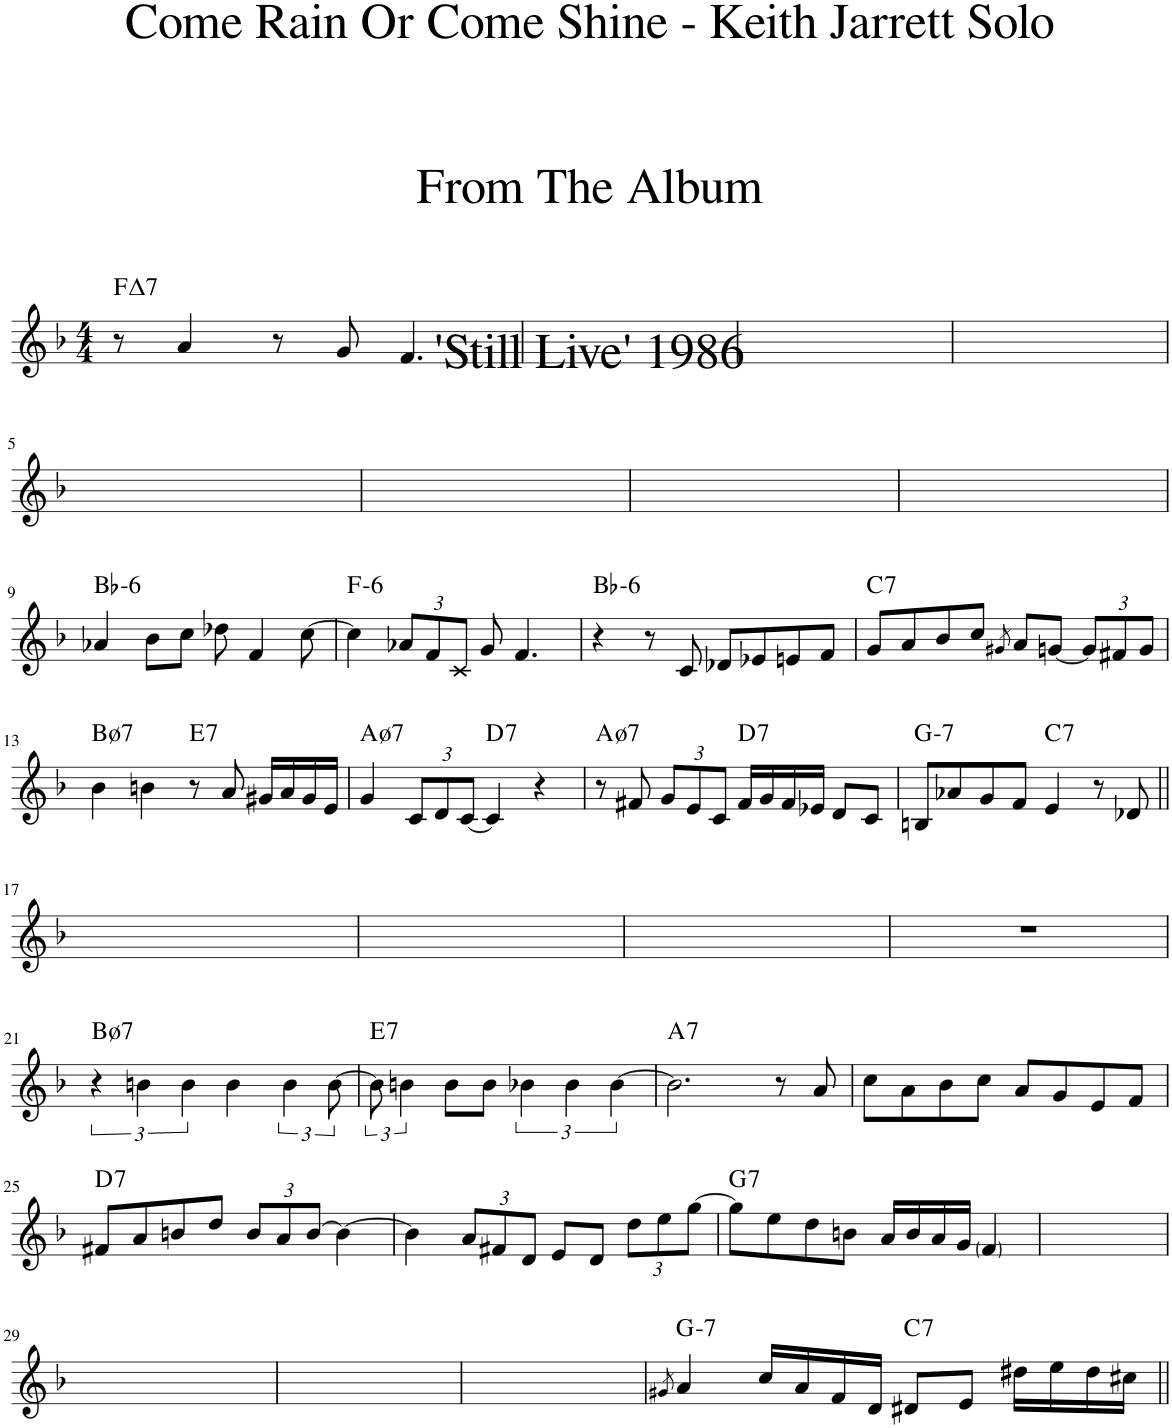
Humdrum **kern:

**kern	**harte
*part1	*part1
*staff1	*
*I"Piano	*
*I'Pno.	*
*clefG2	*
*k[b-]	*
*M4/4	*
=1	=1
!	!LO:H:kt=7
8r	F:maj7
4a/	.
8r	.
8g/	.
4.f/	.
=2	=2
1ryy	.
=3	=3
1ryy	.
=4	=4
1ryy	.
!!LO:LB:g=z
=5	=5
1ryy	.
=6	=6
1ryy	.
=7	=7
1ryy	.
=8	=8
1ryy	.
!!LO:LB:g=z
=9	=9
!	!LO:H:kt=6
4a-X/	Bb:min6
8b-\L	.
8cc\J	.
8dd-X\	.
4f/	.
[8cc\	.
=10	=10
!	!LO:H:kt=6
4cc\]	F:min6
*Xbrackettup	*
12a-X/L	.
12f/	.
12c/J	.
8g/	.
4.f/	.
=11	=11
!	!LO:H:kt=6
4r	Bb:min6
8r	.
8c/	.
8d-X/L	.
8e-X/	.
8en/	.
8f/J	.
=12	=12
!	!LO:H:kt=7
8g/L	C:7
8a/	.
8b-/	.
8cc/J	.
8qg#X/	.
8a/L	.
[8gn/J	.
12g/L]	.
12f#X/	.
12g/J	.
!!LO:LB:g=z
=13	=13
!	!LO:H:kt=7
4b-\	B:hdim7
4bn\	.
!	!LO:H:kt=7
8r	E:7
8a/	.
16g#X/LL	.
16a/	.
16g#/	.
16e/JJ	.
=14	=14
!	!LO:H:kt=7
4g/	A:hdim7
12c/L	.
12d/	.
[12c/J	.
!	!LO:H:kt=7
4c/]	D:7
4r	.
=15	=15
!	!LO:H:kt=7
8r	A:hdim7
8f#X/	.
12g/L	.
12e/	.
12c/J	.
!	!LO:H:kt=7
16f#/LL	D:7
16g/	.
16f#/	.
16e-X/JJ	.
8d/L	.
8c/J	.
=16	=16
!	!LO:H:kt=7
8Bn/L	G:min7
8a-X/	.
8g/	.
8f/J	.
!	!LO:H:kt=7
4e/	C:7
8r	.
8d-X/	.
!!LO:LB:g=z
=17||	=17||
1ryy	.
=18	=18
1ryy	.
=19	=19
1ryy	.
=20	=20
1r	.
!!LO:LB:g=z
=21	=21
*brackettup	*
!	!LO:H:kt=7
6r	B:hdim7
6bn\	.
6b\	.
4b\	.
6b\	.
[12b\	.
=22	=22
!	!LO:H:kt=7
12b\]	E:7
6bn\	.
8b\L	.
8b\J	.
6b-X\	.
6b-\	.
[6b-\	.
=23	=23
!	!LO:H:kt=7
2.b-\]	A:7
8r	.
8a/	.
=24	=24
8cc\L	.
8a\	.
8b-\	.
8cc\J	.
8a/L	.
8g/	.
8e/	.
8f/J	.
!!LO:LB:g=z
=25	=25
!	!LO:H:kt=7
8f#X/L	D:7
8a/	.
8bn/	.
8dd/J	.
*Xbrackettup	*
12b/L	.
12a/	.
[12b/J	.
4b\_	.
=26	=26
4b\]	.
12a/L	.
12f#X/	.
12d/J	.
8e/L	.
8d/J	.
12dd\L	.
12ee\	.
[12gg\J	.
=27	=27
!	!LO:H:kt=7
8gg\L]	G:7
8ee\	.
8dd\	.
8bn\J	.
16a/LL	.
16b/	.
16a/	.
16g/JJ	.
4f/	.
=28	=28
1ryy	.
!!LO:LB:g=z
=29	=29
1ryy	.
=30	=30
1ryy	.
=31	=31
1ryy	.
=32	=32
8qg#X/	.
!	!LO:H:kt=7
4a/	G:min7
16cc/LL	.
16a/	.
16f/	.
16d/JJ	.
!	!LO:H:kt=7
8d#X/L	C:7
8e/J	.
16dd#X\LL	.
16ee\	.
16dd#\	.
16cc#X\JJ	.
=||	=||
*-	*-
